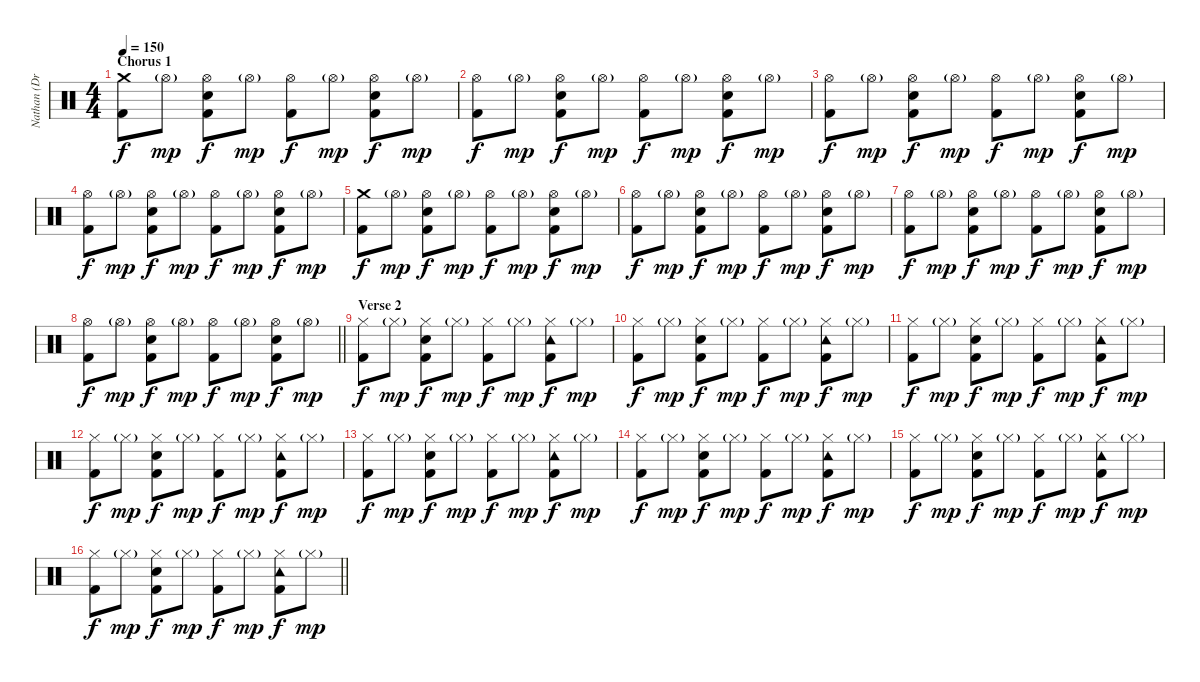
\track ("Nathan (Drums)" "Nathan (Dr") {instrument percussion}
\staff {score}
\articulation defaults
\ts (4 4)
\section ("" "Chorus 1")
\tempo 150
\clef neutral
\ks c
("Crash medium (hit)" "Kick (hit) 2").8{dy f} "Hi-Hat (open)"{g}.8{dy mp} ("Hi-Hat (open)" "Electric Snare (hit)" "Kick (hit) 2").8{dy f} "Hi-Hat (open)"{g}.8{dy mp} ("Hi-Hat (open)" "Kick (hit) 2").8{dy f} "Hi-Hat (open)"{g}.8{dy mp} ("Hi-Hat (open)" "Electric Snare (hit)" "Kick (hit) 2").8{dy f} "Hi-Hat (open)"{g}.8{dy mp} |
("Hi-Hat (open)" "Kick (hit) 2").8{dy f} "Hi-Hat (open)"{g}.8{dy mp} ("Hi-Hat (open)" "Electric Snare (hit)" "Kick (hit) 2").8{dy f} "Hi-Hat (open)"{g}.8{dy mp} ("Hi-Hat (open)" "Kick (hit) 2").8{dy f} "Hi-Hat (open)"{g}.8{dy mp} ("Hi-Hat (open)" "Electric Snare (hit)" "Kick (hit) 2").8{dy f} "Hi-Hat (open)"{g}.8{dy mp} |
("Hi-Hat (open)" "Kick (hit) 2").8{dy f} "Hi-Hat (open)"{g}.8{dy mp} ("Hi-Hat (open)" "Electric Snare (hit)" "Kick (hit) 2").8{dy f} "Hi-Hat (open)"{g}.8{dy mp} ("Hi-Hat (open)" "Kick (hit) 2").8{dy f} "Hi-Hat (open)"{g}.8{dy mp} ("Hi-Hat (open)" "Electric Snare (hit)" "Kick (hit) 2").8{dy f} "Hi-Hat (open)"{g}.8{dy mp} |
("Hi-Hat (open)" "Kick (hit) 2").8{dy f} "Hi-Hat (open)"{g}.8{dy mp} ("Hi-Hat (open)" "Electric Snare (hit)" "Kick (hit) 2").8{dy f} "Hi-Hat (open)"{g}.8{dy mp} ("Hi-Hat (open)" "Kick (hit) 2").8{dy f} "Hi-Hat (open)"{g}.8{dy mp} ("Hi-Hat (open)" "Electric Snare (hit)" "Kick (hit) 2").8{dy f} "Hi-Hat (open)"{g}.8{dy mp} |
("Crash medium (hit)" "Kick (hit) 2").8{dy f} "Hi-Hat (open)"{g}.8{dy mp} ("Hi-Hat (open)" "Electric Snare (hit)" "Kick (hit) 2").8{dy f} "Hi-Hat (open)"{g}.8{dy mp} ("Hi-Hat (open)" "Kick (hit) 2").8{dy f} "Hi-Hat (open)"{g}.8{dy mp} ("Hi-Hat (open)" "Electric Snare (hit)" "Kick (hit) 2").8{dy f} "Hi-Hat (open)"{g}.8{dy mp} |
("Hi-Hat (open)" "Kick (hit) 2").8{dy f} "Hi-Hat (open)"{g}.8{dy mp} ("Hi-Hat (open)" "Electric Snare (hit)" "Kick (hit) 2").8{dy f} "Hi-Hat (open)"{g}.8{dy mp} ("Hi-Hat (open)" "Kick (hit) 2").8{dy f} "Hi-Hat (open)"{g}.8{dy mp} ("Hi-Hat (open)" "Electric Snare (hit)" "Kick (hit) 2").8{dy f} "Hi-Hat (open)"{g}.8{dy mp} |
("Hi-Hat (open)" "Kick (hit) 2").8{dy f} "Hi-Hat (open)"{g}.8{dy mp} ("Hi-Hat (open)" "Electric Snare (hit)" "Kick (hit) 2").8{dy f} "Hi-Hat (open)"{g}.8{dy mp} ("Hi-Hat (open)" "Kick (hit) 2").8{dy f} "Hi-Hat (open)"{g}.8{dy mp} ("Hi-Hat (open)" "Electric Snare (hit)" "Kick (hit) 2").8{dy f} "Hi-Hat (open)"{g}.8{dy mp} |
\barLineRight lightlight
("Hi-Hat (open)" "Kick (hit) 2").8{dy f} "Hi-Hat (open)"{g}.8{dy mp} ("Hi-Hat (open)" "Electric Snare (hit)" "Kick (hit) 2").8{dy f} "Hi-Hat (open)"{g}.8{dy mp} ("Hi-Hat (open)" "Kick (hit) 2").8{dy f} "Hi-Hat (open)"{g}.8{dy mp} ("Hi-Hat (open)" "Electric Snare (hit)" "Kick (hit) 2").8{dy f} "Hi-Hat (open)"{g}.8{dy mp} |
\section ("" "Verse 2")
("Hi-Hat (closed)" "Kick (hit) 2").8{dy f} "Hi-Hat (closed)"{g}.8{dy mp} ("Hi-Hat (closed)" "Electric Snare (hit)" "Kick (hit) 2").8{dy f} "Hi-Hat (closed)"{g}.8{dy mp} ("Hi-Hat (closed)" "Kick (hit) 2").8{dy f} "Hi-Hat (closed)"{g}.8{dy mp} ("Hi-Hat (closed)" "Tambourine (hit)" "Kick (hit) 2").8{dy f} "Hi-Hat (closed)"{g}.8{dy mp} |
("Hi-Hat (closed)" "Kick (hit) 2").8{dy f} "Hi-Hat (closed)"{g}.8{dy mp} ("Hi-Hat (closed)" "Electric Snare (hit)" "Kick (hit) 2").8{dy f} "Hi-Hat (closed)"{g}.8{dy mp} ("Hi-Hat (closed)" "Kick (hit) 2").8{dy f} "Hi-Hat (closed)"{g}.8{dy mp} ("Hi-Hat (closed)" "Tambourine (hit)" "Kick (hit) 2").8{dy f} "Hi-Hat (closed)"{g}.8{dy mp} |
("Hi-Hat (closed)" "Kick (hit) 2").8{dy f} "Hi-Hat (closed)"{g}.8{dy mp} ("Hi-Hat (closed)" "Electric Snare (hit)" "Kick (hit) 2").8{dy f} "Hi-Hat (closed)"{g}.8{dy mp} ("Hi-Hat (closed)" "Kick (hit) 2").8{dy f} "Hi-Hat (closed)"{g}.8{dy mp} ("Hi-Hat (closed)" "Tambourine (hit)" "Kick (hit) 2").8{dy f} "Hi-Hat (closed)"{g}.8{dy mp} |
("Hi-Hat (closed)" "Kick (hit) 2").8{dy f} "Hi-Hat (closed)"{g}.8{dy mp} ("Hi-Hat (closed)" "Electric Snare (hit)" "Kick (hit) 2").8{dy f} "Hi-Hat (closed)"{g}.8{dy mp} ("Hi-Hat (closed)" "Kick (hit) 2").8{dy f} "Hi-Hat (closed)"{g}.8{dy mp} ("Hi-Hat (closed)" "Tambourine (hit)" "Kick (hit) 2").8{dy f} "Hi-Hat (closed)"{g}.8{dy mp} |
("Hi-Hat (closed)" "Kick (hit) 2").8{dy f} "Hi-Hat (closed)"{g}.8{dy mp} ("Hi-Hat (closed)" "Electric Snare (hit)" "Kick (hit) 2").8{dy f} "Hi-Hat (closed)"{g}.8{dy mp} ("Hi-Hat (closed)" "Kick (hit) 2").8{dy f} "Hi-Hat (closed)"{g}.8{dy mp} ("Hi-Hat (closed)" "Tambourine (hit)" "Kick (hit) 2").8{dy f} "Hi-Hat (closed)"{g}.8{dy mp} |
("Hi-Hat (closed)" "Kick (hit) 2").8{dy f} "Hi-Hat (closed)"{g}.8{dy mp} ("Hi-Hat (closed)" "Electric Snare (hit)" "Kick (hit) 2").8{dy f} "Hi-Hat (closed)"{g}.8{dy mp} ("Hi-Hat (closed)" "Kick (hit) 2").8{dy f} "Hi-Hat (closed)"{g}.8{dy mp} ("Hi-Hat (closed)" "Tambourine (hit)" "Kick (hit) 2").8{dy f} "Hi-Hat (closed)"{g}.8{dy mp} |
("Hi-Hat (closed)" "Kick (hit) 2").8{dy f} "Hi-Hat (closed)"{g}.8{dy mp} ("Hi-Hat (closed)" "Electric Snare (hit)" "Kick (hit) 2").8{dy f} "Hi-Hat (closed)"{g}.8{dy mp} ("Hi-Hat (closed)" "Kick (hit) 2").8{dy f} "Hi-Hat (closed)"{g}.8{dy mp} ("Hi-Hat (closed)" "Tambourine (hit)" "Kick (hit) 2").8{dy f} "Hi-Hat (closed)"{g}.8{dy mp} |
\barLineRight lightlight
("Hi-Hat (closed)" "Kick (hit) 2").8{dy f} "Hi-Hat (closed)"{g}.8{dy mp} ("Hi-Hat (closed)" "Electric Snare (hit)" "Kick (hit) 2").8{dy f} "Hi-Hat (closed)"{g}.8{dy mp} ("Hi-Hat (closed)" "Kick (hit) 2").8{dy f} "Hi-Hat (closed)"{g}.8{dy mp} ("Hi-Hat (closed)" "Tambourine (hit)" "Kick (hit) 2").8{dy f} "Hi-Hat (closed)"{g}.8{dy mp}
